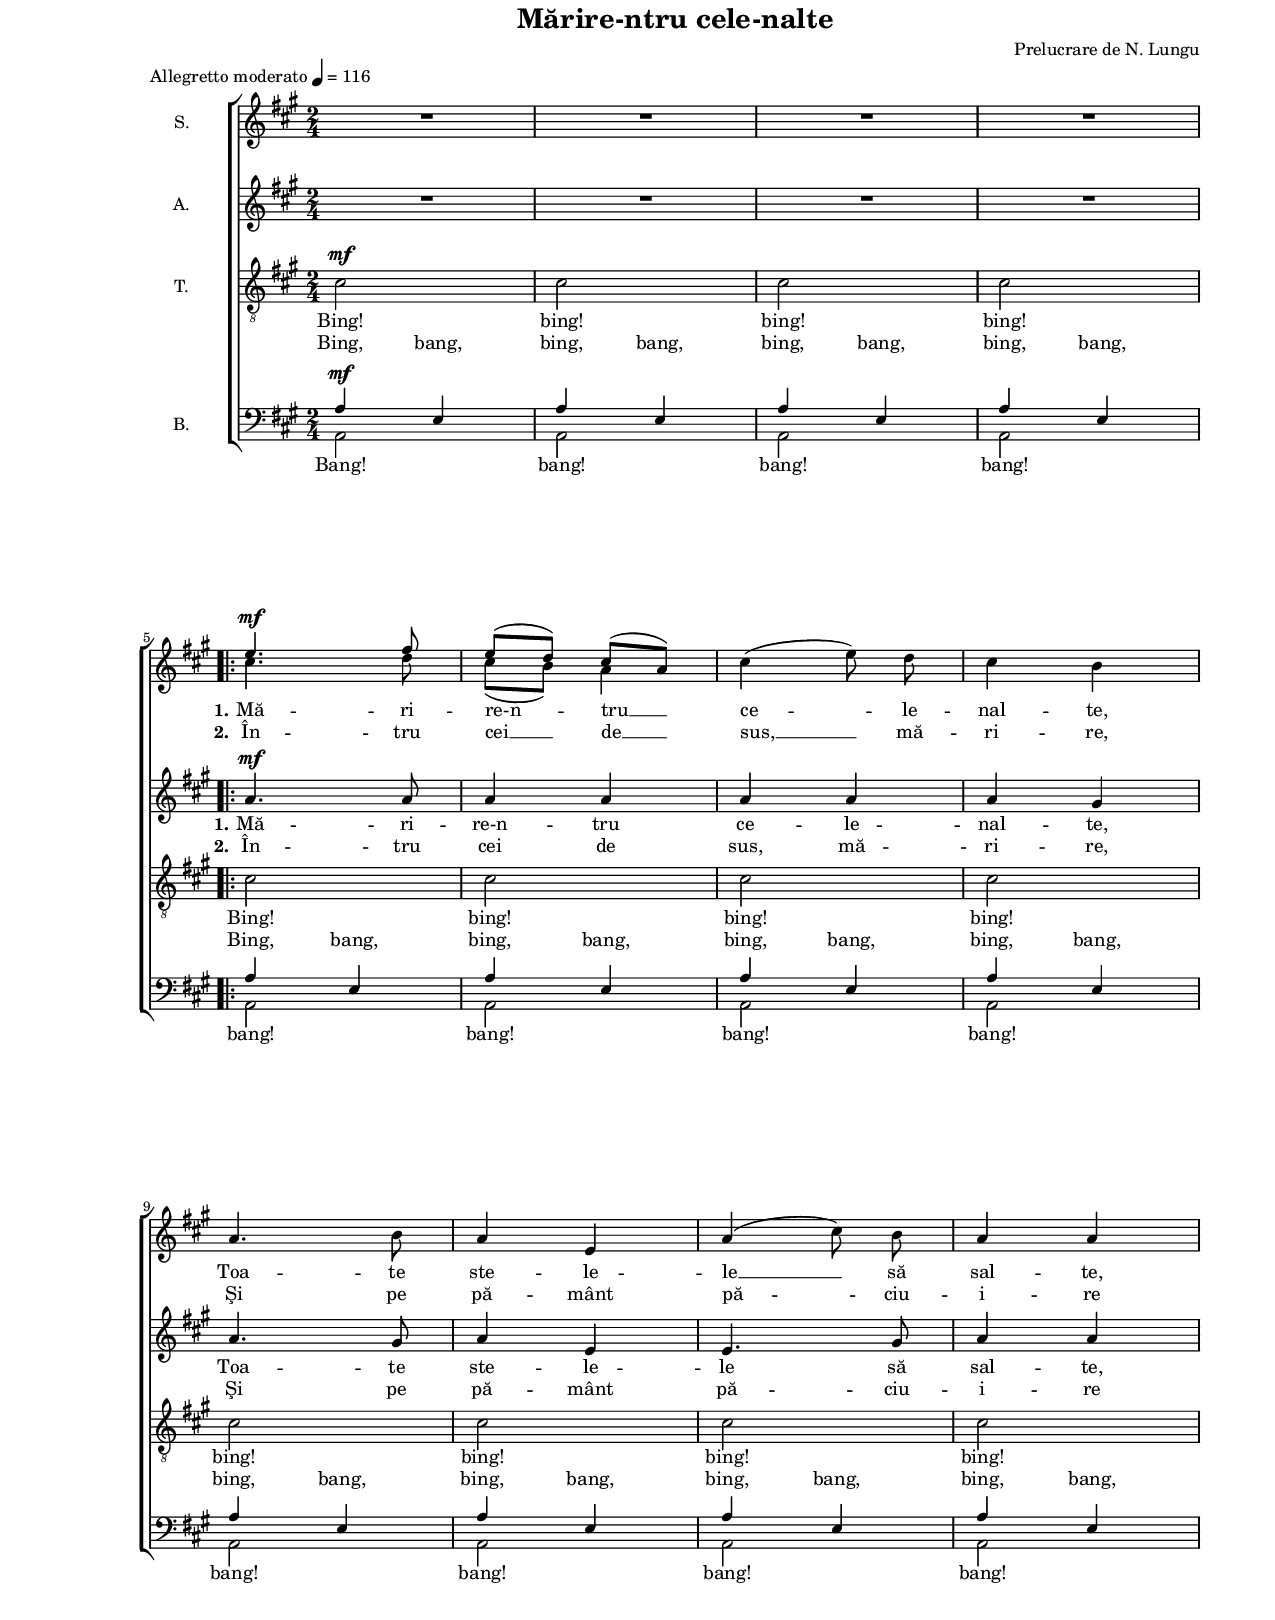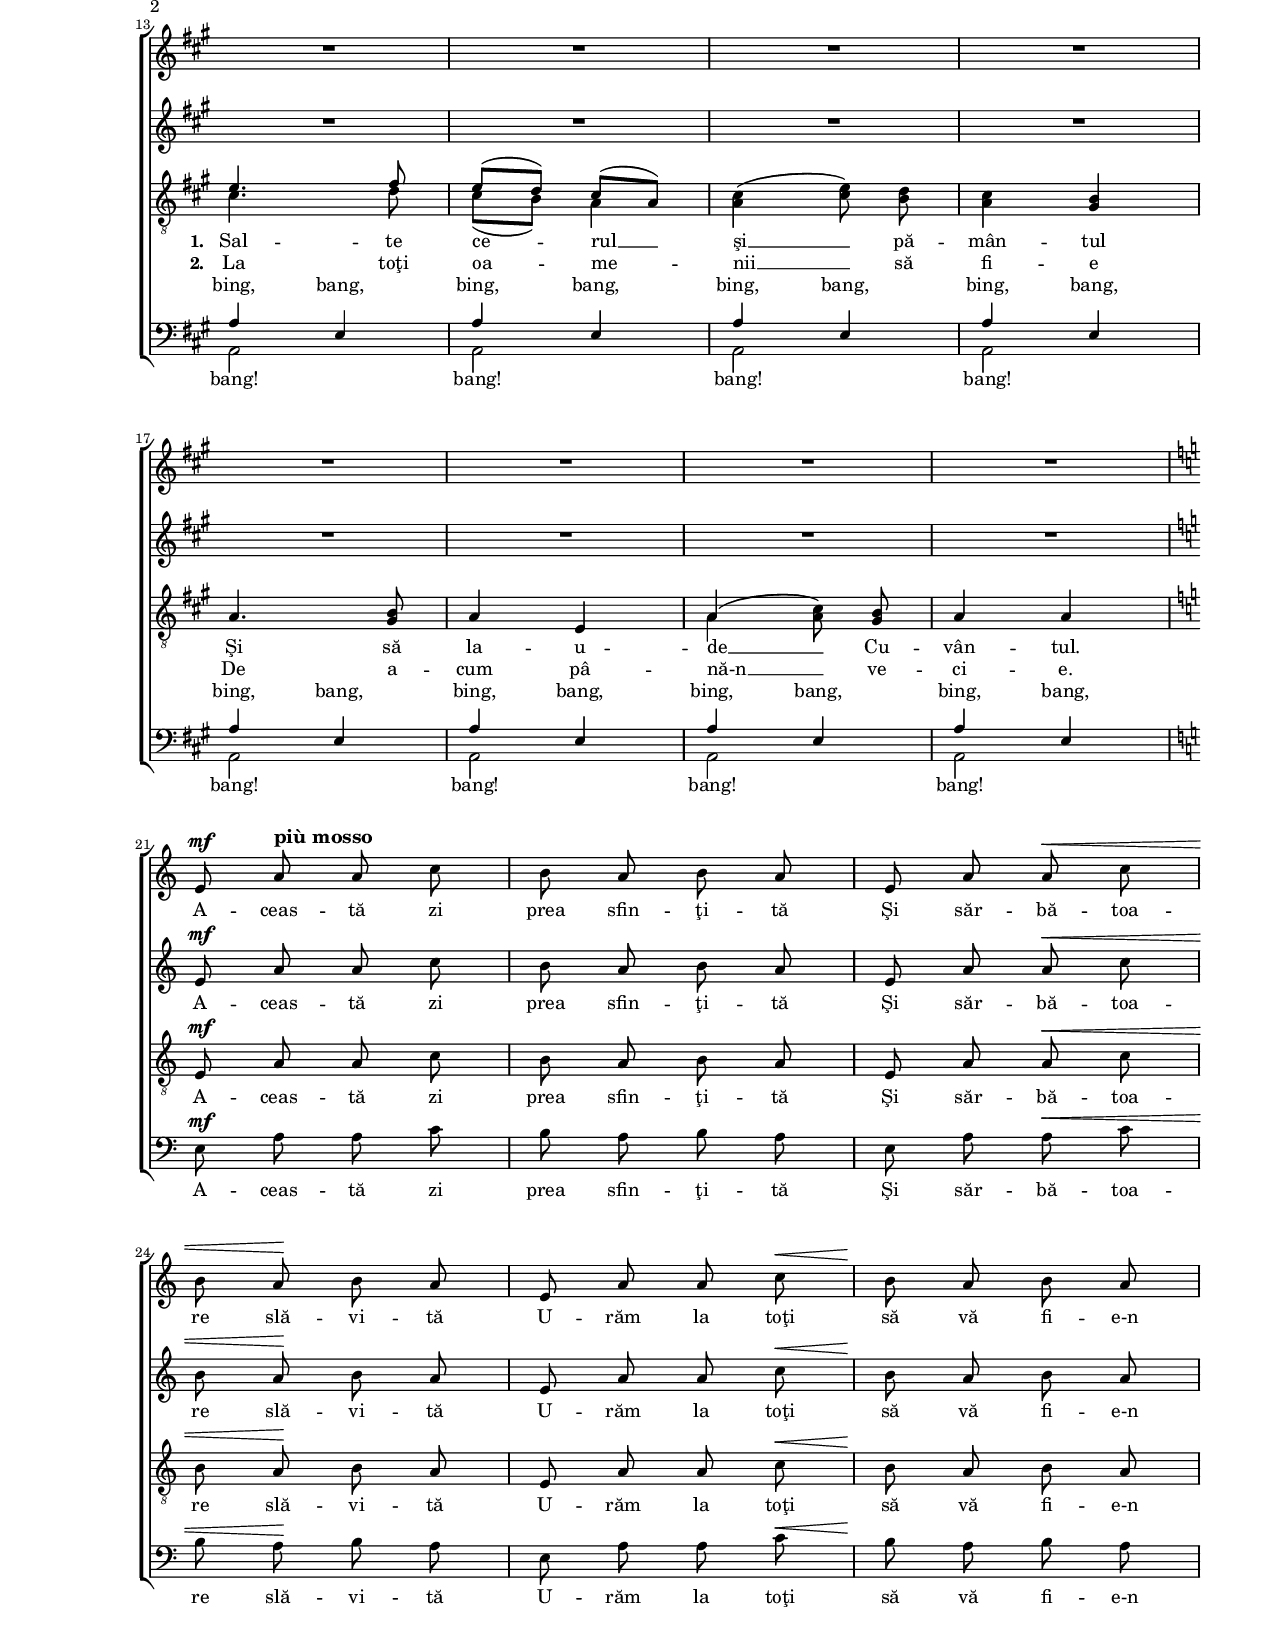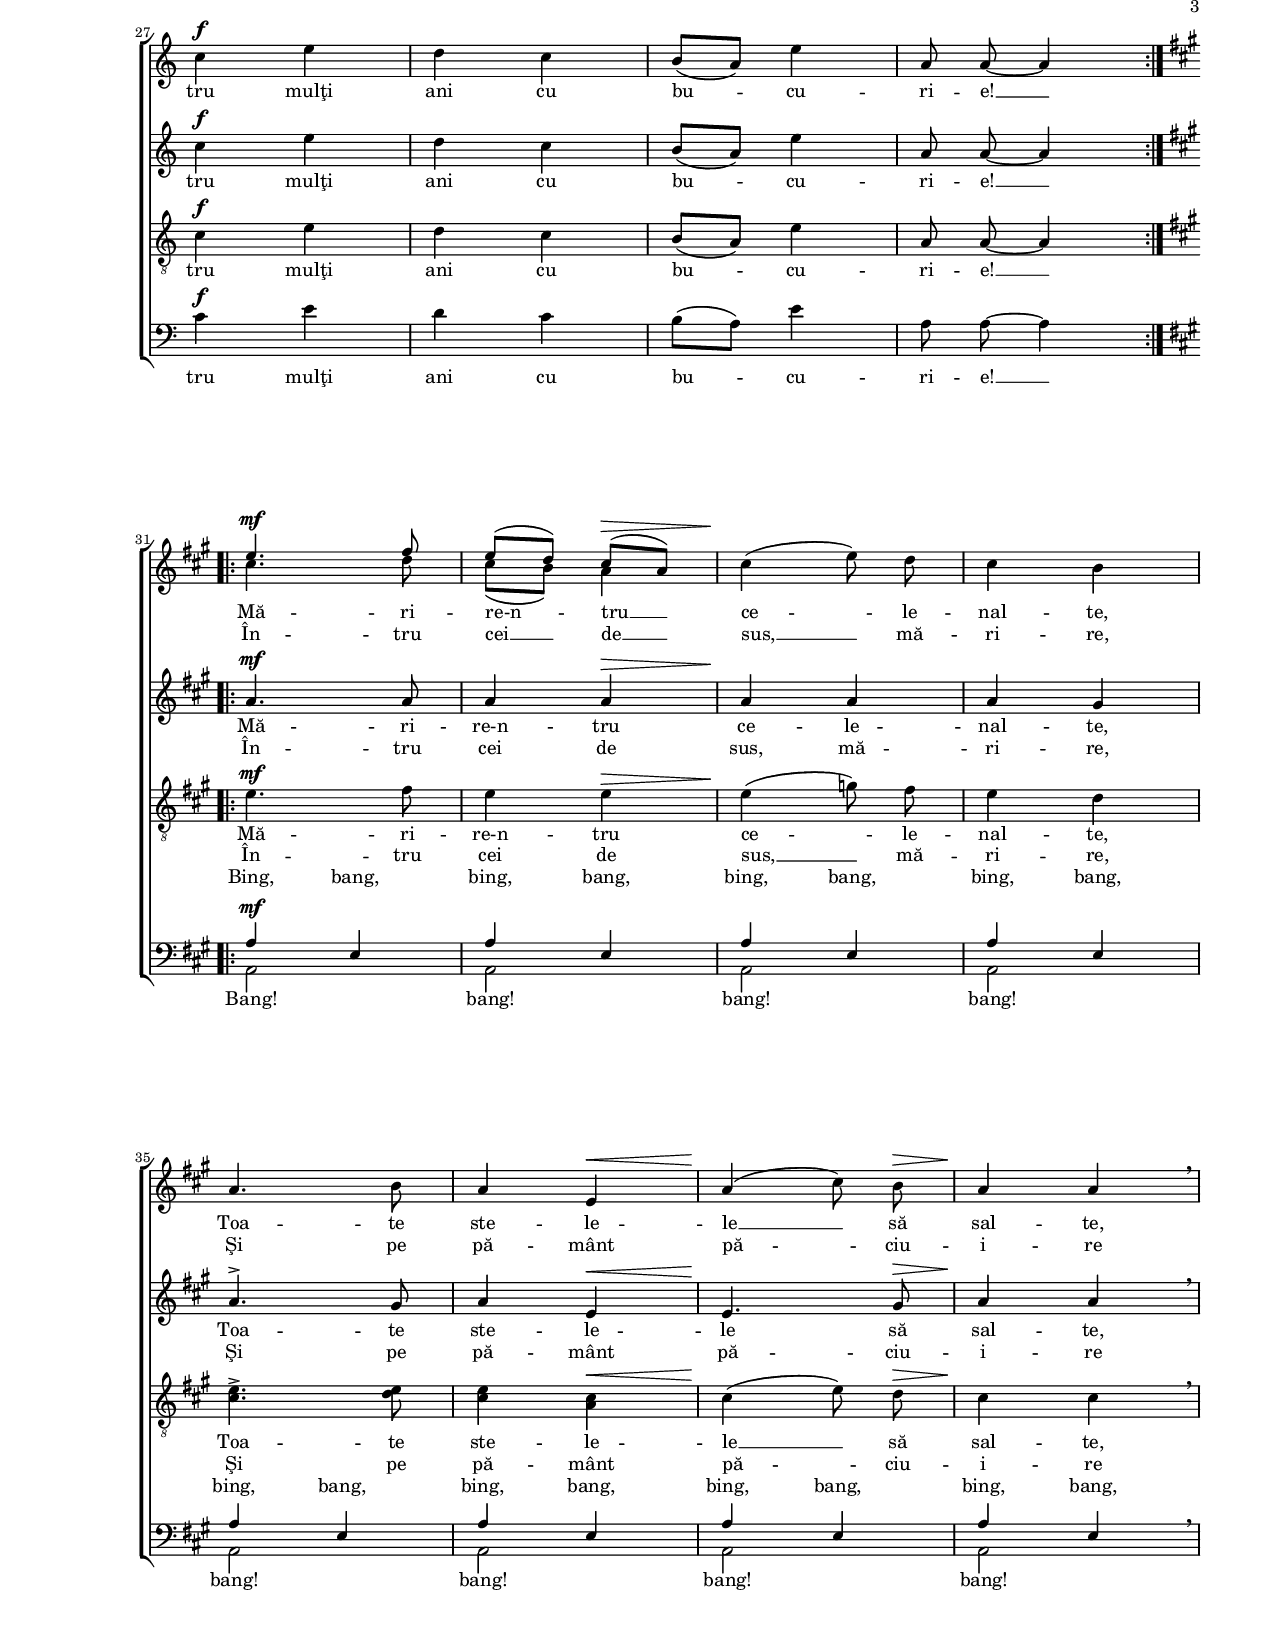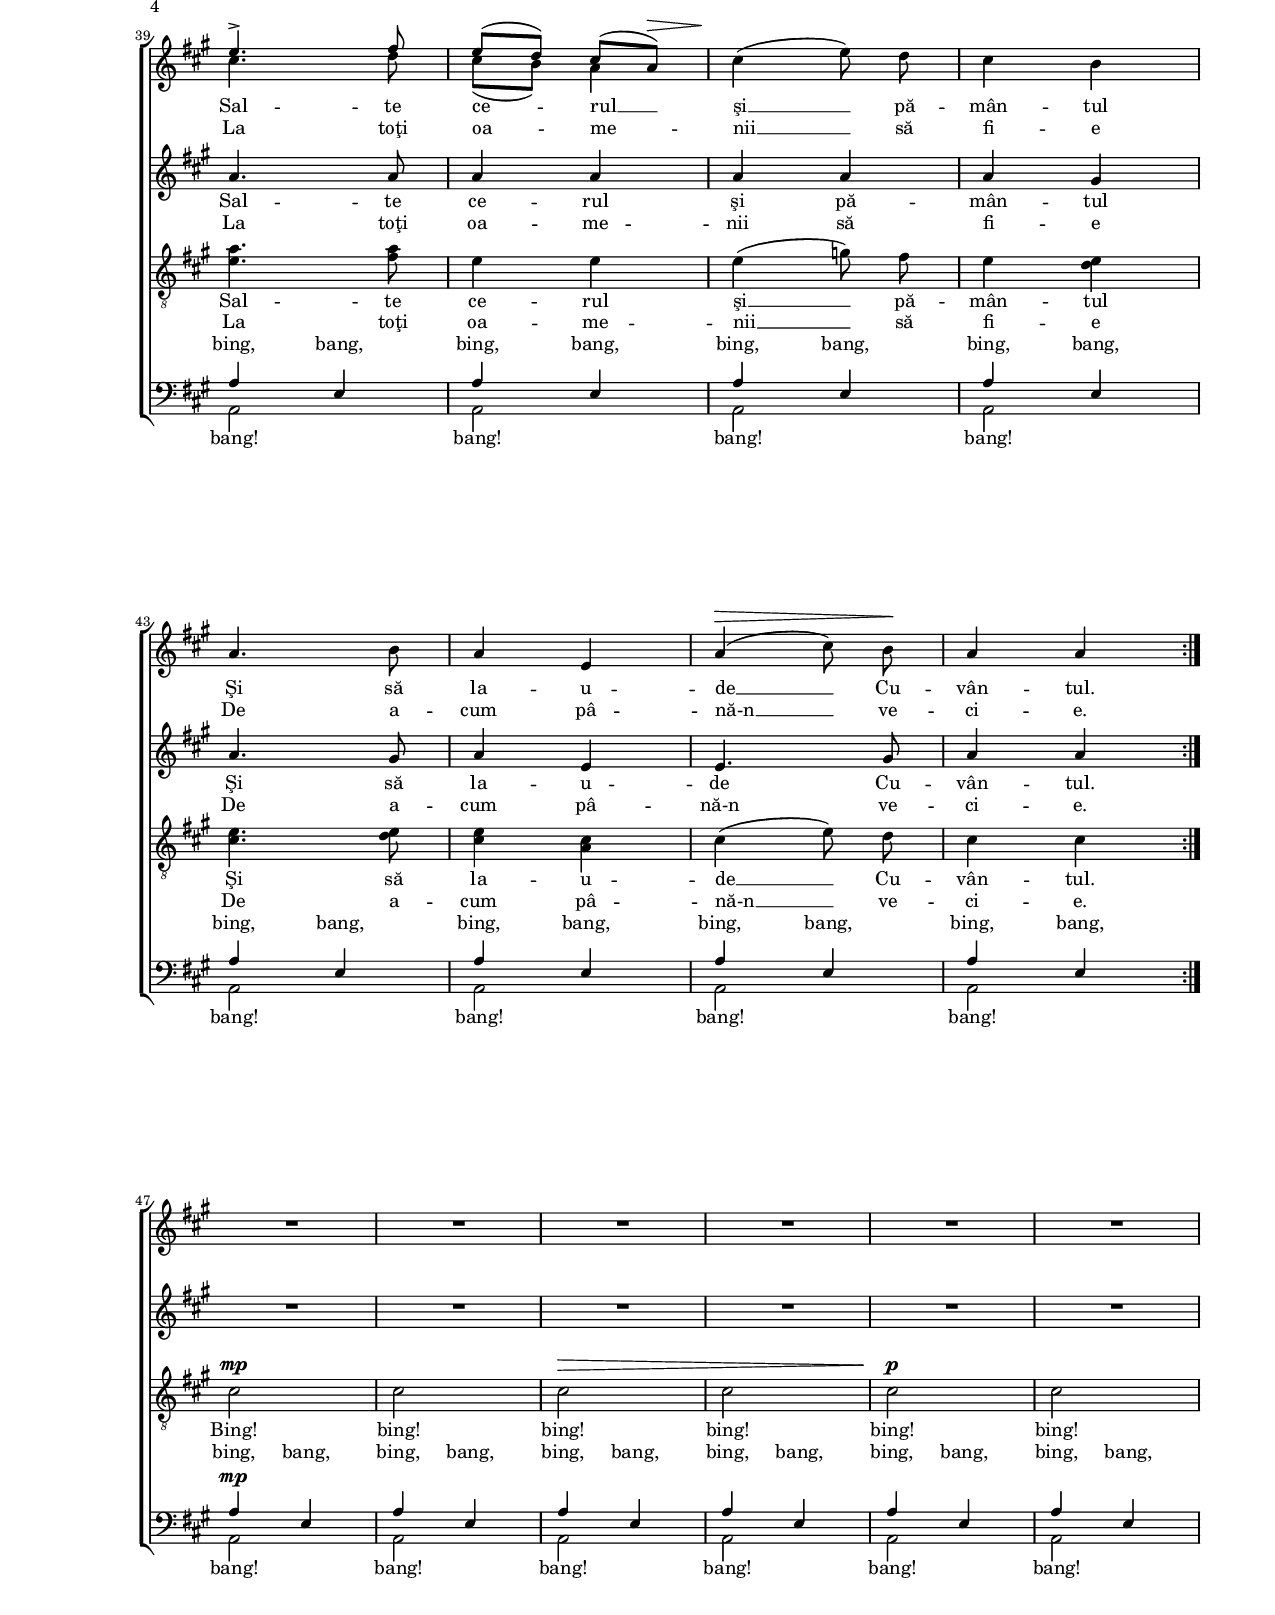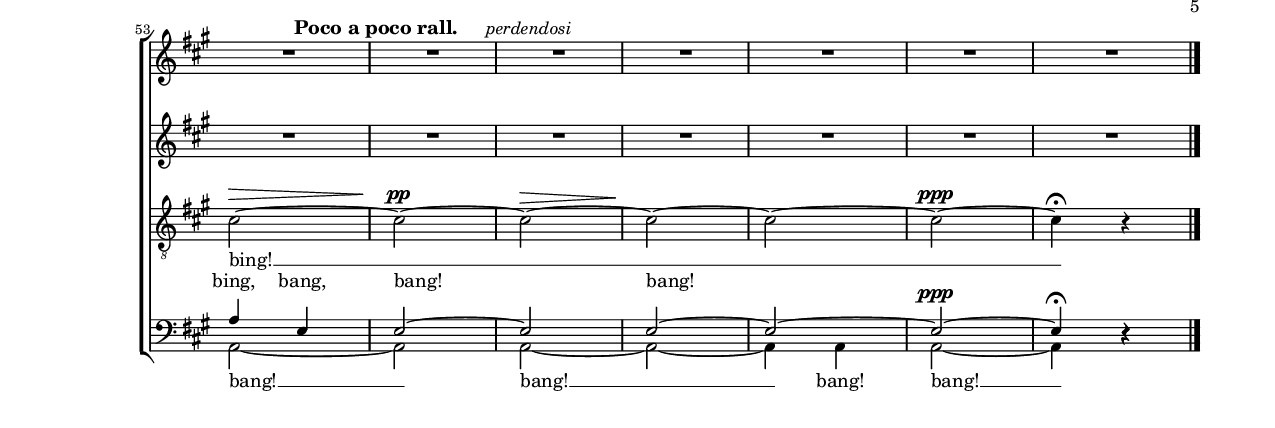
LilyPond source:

\version "2.8.6"

\paper {
  #(set-paper-size "letter")
  between-system-padding = 1\mm
  left-margin = 1\in
  line-width = 7\in
  top-margin = 0\in
}

\header {
  title = "Mărire-ntru cele-nalte"
  composer = "Prelucrare de N. Lungu"
  meter = \markup { Allegretto moderato \note #"4" #1 = 116 }
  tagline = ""
}

global = {
  #(set-global-staff-size 15)
  \set Staff.midiInstrument = "clarinet"
  \key a \major
  \time 2/4
  \autoBeamOff
}

sopStanzaOne = \lyricmode {
  \set stanza = "1."
  Mă -- ri -- re-n -- tru __ ce -- le -- nal -- te,
  Toa -- te ste -- le -- le __ să sal -- te,

  A -- ceas -- tă zi prea sfin -- ţi -- tă
  Şi săr -- bă -- toa -- re slă -- vi -- tă
  U -- răm la toţi să vă fi -- e-n
  tru mulţi ani cu bu -- cu -- ri -- e! __

  Mă -- ri -- re-n -- tru __ ce -- le -- nal -- te,
  Toa -- te ste -- le -- le __ să sal -- te,
  Sal -- te ce -- rul __ şi __ pă -- mân -- tul
  Şi să la -- u -- de __ Cu -- vân -- tul.
}

sopStanzaTwo = \lyricmode {
  \set stanza = "2."
  În -- tru cei __ de __ sus, __ mă -- ri -- re,
  Şi pe pă -- mânt pă -- ciu -- i -- re

  \skip 4 \skip 4 \skip 4 \skip 4 \skip 4 \skip 4 \skip 4 \skip 4 
  \skip 4 \skip 4 \skip 4 \skip 4 \skip 4 \skip 4 \skip 4 \skip 4 
  \skip 4 \skip 4 \skip 4 \skip 4 \skip 4 \skip 4 \skip 4 \skip 4 
  \skip 4 \skip 4 \skip 4 \skip 4 \skip 4 \skip 4 \skip 4 \skip 4 

  În -- tru cei __ de __ sus, __ mă -- ri -- re,
  Şi pe pă -- mânt pă -- ciu -- i -- re
  La toţi oa -- me -- nii __ să fi -- e
  De a -- cum pâ -- nă-n __ ve -- ci -- e.
}

altoStanzaOne = \lyricmode {
  \set stanza = "1."
  Mă -- ri -- re-n -- tru ce -- le -- nal -- te,
  Toa -- te ste -- le -- le să sal -- te,

  A -- ceas -- tă zi prea sfin -- ţi -- tă
  Şi săr -- bă -- toa -- re slă -- vi -- tă
  U -- răm la toţi să vă fi -- e-n
  tru mulţi ani cu bu -- cu -- ri -- e! __

  Mă -- ri -- re-n -- tru ce -- le -- nal -- te,
  Toa -- te ste -- le -- le să sal -- te,
  Sal -- te ce -- rul şi pă -- mân -- tul
  Şi să la -- u -- de Cu -- vân -- tul.
}

altoStanzaTwo = \lyricmode {
  \set stanza = "2."
  În -- tru cei de sus, mă -- ri -- re,
  Şi pe pă -- mânt pă -- ciu -- i -- re

  \skip 4 \skip 4 \skip 4 \skip 4 \skip 4 \skip 4 \skip 4 \skip 4 
  \skip 4 \skip 4 \skip 4 \skip 4 \skip 4 \skip 4 \skip 4 \skip 4 
  \skip 4 \skip 4 \skip 4 \skip 4 \skip 4 \skip 4 \skip 4 \skip 4 
  \skip 4 \skip 4 \skip 4 \skip 4 \skip 4 \skip 4 \skip 4 \skip 4 

  În -- tru cei de sus, mă -- ri -- re,
  Şi pe pă -- mânt pă -- ciu -- i -- re
  La toţi oa -- me -- nii să fi -- e
  De a -- cum pâ -- nă-n ve -- ci -- e.
}

tenorStanzaOne = \lyricmode {
  Bing! bing! bing! bing!
  Bing! bing! bing! bing!
  bing! bing! bing! bing!

  \set stanza = "1."
  Sal -- te ce -- rul __ şi __ pă -- mân -- tul
  Şi să la -- u -- de __ Cu -- vân -- tul.

  A -- ceas -- tă zi prea sfin -- ţi -- tă
  Şi săr -- bă -- toa -- re slă -- vi -- tă
  U -- răm la toţi să vă fi -- e-n
  tru mulţi ani cu bu -- cu -- ri -- e! __

  Mă -- ri -- re-n -- tru ce -- le -- nal -- te,
  Toa -- te ste -- le -- le __ să sal -- te,
  Sal -- te ce -- rul şi __ pă -- mân -- tul
  Şi să la -- u -- de __ Cu -- vân -- tul.

  Bing! bing! bing! bing! bing! bing!
  bing! __
}

tenorStanzaTwo = \lyricmode {
  \skip 4 \skip 4 \skip 4 \skip 4 \skip 4 \skip 4 \skip 4 \skip 4 
  \skip 4 \skip 4 \skip 4 \skip 4

  \set stanza = "2."
  La toţi oa -- me -- nii __ să fi -- e
  De a -- cum pâ -- nă-n __ ve -- ci -- e.

  \skip 4 \skip 4 \skip 4 \skip 4 \skip 4 \skip 4 \skip 4 \skip 4 
  \skip 4 \skip 4 \skip 4 \skip 4 \skip 4 \skip 4 \skip 4 \skip 4 
  \skip 4 \skip 4 \skip 4 \skip 4 \skip 4 \skip 4 \skip 4 \skip 4 
  \skip 4 \skip 4 \skip 4 \skip 4 \skip 4 \skip 4 \skip 4 \skip 4 

  În -- tru cei de sus, __ mă -- ri -- re,
  Şi pe pă -- mânt pă -- ciu -- i -- re
  La toţi oa -- me -- nii __ să fi -- e
  De a -- cum pâ -- nă-n __ ve -- ci -- e.
}

bassOneWords = \lyricmode {
  Bing, bang, bing, bang, bing, bang, bing, bang,
  Bing, bang, bing, bang, bing, bang, bing, bang,
  bing, bang, bing, bang, bing, bang, bing, bang,
  bing, bang, bing, bang, bing, bang, bing, bang,
  bing, bang, bing, bang, bing, bang, bing, bang,

  Bing, bang, bing, bang, bing, bang, bing, bang,
  bing, bang, bing, bang, bing, bang, bing, bang,
  bing, bang, bing, bang, bing, bang, bing, bang,
  bing, bang, bing, bang, bing, bang, bing, bang,

  bing, bang, bing, bang, bing, bang, bing, bang,
  bing, bang, bing, bang,
  bing, bang, bang! bang!
}

bassTwoWords = \lyricmode {
  Bang! bang! bang! bang!
  bang! bang! bang! bang!
  bang! bang! bang! bang!
  bang! bang! bang! bang!
  bang! bang! bang! bang!

  A -- ceas -- tă zi prea sfin -- ţi -- tă
  Şi săr -- bă -- toa -- re slă -- vi -- tă
  U -- răm la toţi să vă fi -- e-n
  tru mulţi ani cu bu -- cu -- ri -- e! __

  Bang! bang! bang! bang!
  bang! bang! bang! bang!
  bang! bang! bang! bang!
  bang! bang! bang! bang!

  bang! bang! bang! bang! bang! bang!
  bang! __ bang! __ bang! bang! __
}

sopMusic = \relative {
  \set Staff.vocalName = "S."
  % Bing-bang
  R2 R2 R2 R2
  \break

  \repeat volta 2 {
    % Mărire-ntru cele-nalte, Toate stelele să salte
    <<
      {
        \voiceOne
        e'4.^\mf fis8
        e8([ d8)] cis8([ a8)]
      }
      \new Voice = "split" {
        \voiceTwo
        cis4. d8
        cis8([ b8)] a4
      }
    >>
    \oneVoice
    cis4( e8) d8
    cis4 b4
    \break

    a4. b8
    a4 e4
    a4( cis8) b8
    a4 a4
    \break

    % Salte cerul şi pământul Şi să laude Cuvântul.
    R2 R2 R2 R2
    \break
    R2 R2 R2 R2
    \break

    \key a \minor

    % Această zi prea sfinţită Şi sărbătoare slăvită
    e8^\mf a8^\markup{ \large \bold "più mosso" } a8 c8
    b8 a8 b8 a8
    e8 a8 a8^\< c8
    \break
    b8 a8\! b8 a8
    
    % Urăm la toţi să vă fie-ntru mulţi ani cu bucurie!
    e8 a8 a8 c8^\<
    b8\! a8 b8 a8
    \break
    c4^\f e4
    d4 c4
    b8([ a8)] e'4
    a,8 a8~ a4
    \break
  }

  \key a \major
  \repeat volta 2 {
    % Mărire-ntru cele-nalte, Toate stelele să salte  
    <<
      {
        \voiceOne
        e'4.^\mf fis8
        e8([ d8)] cis8([^\> a8)]
      }
      \new Voice = "split" {
        \voiceTwo
        cis4. d8
        cis8([ b8)] a4
      }
    >>
    \oneVoice
    cis4(\! e8) d8
    cis4 b4
    \break
    
    a4. b8
    a4 e4^\<
    a4(\! cis8) b8^\>
    a4\! a4 \breathe
    \break

    % Salte cerul şi pământul Şi să laude Cuvântul.
    <<
      {
        \voiceOne
        e'4.^\accent fis8
        e8([ d8)] cis8([ a8)]^\>
      }
      \new Voice = "split" {
        \voiceTwo
        cis4. d8
        cis8([ b8)] a4
      }
    >>
    \oneVoice
    cis4(\! e8) d8
    cis4 b4
    \break
    
    a4. b8
    a4 e4
    a4(^\> cis8) b8\!
    a4 a4
    \break
  }

  % Bing-bang
  R2 R2 R2 R2 R2 R2 \break
  R2
  R2^\markup{
    \large \bold "Poco a poco rall."
    \hspace #3.0
    \italic "perdendosi" }
  R2 R2 R2 R2 R2
  \bar "|."
}

altoMusic = \relative {
  \set Staff.vocalName = "A."
  % Bing-bang
  R2 R2 R2 R2

  \repeat volta 2 {
    % Mărire-ntru cele-nalte, Toate stelele să salte
    a'4.^\mf a8
    a4 a4
    a4 a4
    a4 gis4

    a4. gis8
    a4 e4
    e4. gis8
    a4 a4

    % Salte cerul şi pământul Şi să laude Cuvântul.
    R2 R2 R2 R2
    R2 R2 R2 R2

    \key a \minor
    % Această zi prea sfinţită Şi sărbătoare slăvită
    e8^\mf a8 a8 c8
    b8 a8 b8 a8
    e8 a8 a8^\< c8
    b8 a8\! b8 a8
    
    % Urăm la toţi să vă fie-ntru mulţi ani cu bucurie!
    e8 a8 a8 c8^\<
    b8\! a8 b8 a8
    c4^\f e4
    d4 c4
    b8([ a8)] e'4
    a,8 a8~ a4
  }

  \key a \major
  \repeat volta 2 {
    % Mărire-ntru cele-nalte, Toate stelele să salte  
    a4.^\mf a8
    a4 a4^\>
    a4\! a4
    a4 gis4
    
    a4.^\accent gis8
    a4 e4^\<
    e4.\! gis8^\>
    a4\! a4 \breathe
    
    % Salte cerul şi pământul Şi să laude Cuvântul.
    a4. a8
    a4 a4
    a4 a4
    a4 gis4
    
    a4. gis8
    a4 e4
    e4. gis8
    a4 a4
  }

  % Bing-bang
  R2 R2 R2 R2 R2 R2
  R2 R2 R2 R2 R2 R2 R2
}

tenorMusic = \relative {
  \set Staff.vocalName = "T."
  % Bing-bang
  cis2^\mf cis2 cis2 cis2

  \repeat volta 2 {
    % Mărire-ntru cele-nalte, Toate stelele să salte
    cis2 cis2 cis2 cis2
    cis2 cis2 cis2 cis2

    % Salte cerul şi pământul Şi să laude Cuvântul.
    <<
      {
        \voiceOne
        e4. fis8
        e8([ d8)] cis8([ a8)]
      }
      \new Voice = "split" {
        \voiceTwo
        cis4. d8
        cis8([ b8)] a4
      }
    >>
    \oneVoice
    <cis a>4( <e cis>8) <d b>8
    <cis a>4 <b gis>4

    a4. <b gis>8
    a4 e4
    <<
      {
        \voiceOne
        a4(
      }
      \new Voice = "split" {
        \voiceTwo
        a4
      }
    >>
    \oneVoice
    <cis a>8) <b gis>8
    a4 a4

    \key a \minor
    % Această zi prea sfinţită Şi sărbătoare slăvită
    e8^\mf a8 a8 c8
    b8 a8 b8 a8
    e8 a8 a8^\< c8
    b8 a8\! b8 a8
    
    % Urăm la toţi să vă fie-ntru mulţi ani cu bucurie!
    e8 a8 a8 c8^\<
    b8\! a8 b8 a8
    c4^\f e4
    d4 c4
    b8([ a8)] e'4
    a,8 a8~ a4
  }

  \key a \major
  \repeat volta 2 {
    % Mărire-ntru cele-nalte, Toate stelele să salte  
    e'4.^\mf fis8
    e4 e4^\>
    e4(\! g8) fis8
    e4 d4
    
    <e cis>4.^\accent <e d>8
    <e cis>4 <cis a>4^\<
    cis4(\! e8) d8^\>
    cis4\! cis4 \breathe
    
    % Salte cerul şi pământul Şi să laude Cuvântul.
    <a' e>4. <a fis>8
    e4 e4
    e4( g8) fis8
    e4 <e d>4

    <e cis>4. <e d>8
    <e cis>4 <cis a>4
    cis4( e8) d8
    cis4 cis4
  }

  % Bing-bang
  cis2^\mp cis2 cis2^\> cis2 cis2\!^\p cis2
  cis2~^\> cis2~\!^\pp cis2~^\> cis2~\! cis2~ cis2~^\ppp cis4^\fermata r4
}

bassMusicOne = \relative {
  \set Staff.vocalName = "B."
  % Bing-bang
  a4^\mf e4
  a4 e4
  a4 e4
  a4 e4

  \repeat volta 2 {
    % Mărire-ntru cele-nalte, Toate stelele să salte
    a4 e4
    a4 e4
    a4 e4
    a4 e4

    a4 e4
    a4 e4
    a4 e4
    a4 e4

    % Salte cerul şi pământul Şi să laude Cuvântul.
    a4 e4
    a4 e4
    a4 e4
    a4 e4

    a4 e4
    a4 e4
    a4 e4
    a4 e4

    \key a \minor
    % Această zi prea sfinţită Şi sărbătoare slăvită
    % Urăm la toţi să vă fie-ntru mulţi ani cu bucurie!
    s2 s2 s2 s2 s2 s2 s2 s2 s2 s2
  }

  \key a \major
  \repeat volta 2 {
    % Mărire-ntru cele-nalte, Toate stelele să salte  
    a4^\mf e4
    a4 e4
    a4 e4
    a4 e4
    
    a4 e4
    a4 e4
    a4 e4
    a4 e4 \breathe
    
    % Salte cerul şi pământul Şi să laude Cuvântul.
    a4 e4
    a4 e4
    a4 e4
    a4 e4
    
    a4 e4
    a4 e4
    a4 e4
    a4 e4
  }

  % Bing-bang
  a4^\mp e4
  a4 e4
  a4 e4
  a4 e4
  a4 e4
  a4 e4

  a4 e4
  e2~
  e2
  e2~
  e2~
  e2~^\ppp
  e4^\fermata d4\rest
}

bassMusicTwo = \relative {
  % Bing-bang
  a,2 a2 a2 a2

  \repeat volta 2 {
    % Mărire-ntru cele-nalte, Toate stelele să salte
    a2 a2 a2 a2
    a2 a2 a2 a2

    % Salte cerul şi pământul Şi să laude Cuvântul.
    a2 a2 a2 a2
    a2 a2 a2 a2

    \key a \minor
    \oneVoice
    % Această zi prea sfinţită Şi sărbătoare slăvită
    e'8^\mf a8 a8 c8
    b8 a8 b8 a8
    e8 a8 a8^\< c8
    b8 a8\! b8 a8
    
    % Urăm la toţi să vă fie-ntru mulţi ani cu bucurie!
    e8 a8 a8 c8^\<
    b8\! a8 b8 a8
    c4^\f e4
    d4 c4
    b8([ a8)] e'4
    a,8 a8~ a4
  }

  \key a \major
  \repeat volta 2 {
    \voiceTwo
    % Mărire-ntru cele-nalte, Toate stelele să salte  
    a,2 a2 a2 a2
    a2 a2 a2 a2
    
    % Salte cerul şi pământul Şi să laude Cuvântul.
    a2 a2 a2 a2
    a2 a2 a2 a2
  }

  % Bing-bang
  a2 a2 a2 a2 a2 a2
  a2~ a2 a2~ a2~ a4 a4 a2~ a4 d4\rest
}

myScore = \new Score <<
  \new ChoirStaff <<
    \new Staff \new Voice = "sopranos" { \global \sopMusic }
    \addlyrics { \sopStanzaOne }
    \addlyrics { \sopStanzaTwo }
    
    \new Staff \new Voice = "altos" { \global \altoMusic }
    \addlyrics { \altoStanzaOne }
    \addlyrics { \altoStanzaTwo }
    
    \new Staff <<
      \clef "G_8"
      \new Voice = "tenors" { \global \tenorMusic }
      \addlyrics { \tenorStanzaOne }
      \addlyrics { \tenorStanzaTwo }
    >>
    
    \new Lyrics = "bassesOneLyrics"
    \new Staff <<
      \clef bass
      \new Voice = "bassesOneVoice" { \global \voiceOne \bassMusicOne }
      \new Voice = "bassesTwoVoice" { \global \voiceTwo \bassMusicTwo }
      \addlyrics { \bassTwoWords }
    >>
    \context Lyrics = bassesOneLyrics \lyricsto bassesOneVoice \bassOneWords
  >>
>>

\score {
  \myScore
  \layout { }
}

midiOutput = \midi {
  \tempo 4 = 116
  \context {
    \Voice
    \remove "Dynamic_performer"
    \remove "Span_dynamic_performer"
  }
}

\score {
  \unfoldRepeats
  \myScore
  \midi { \midiOutput }
}

\score {
  \unfoldRepeats
  \new Voice { \global \sopMusic }
  \midi { \midiOutput }
}

\score {
  \unfoldRepeats
  \new Voice { \global \altoMusic }
  \midi { \midiOutput }
}

\score {
  \unfoldRepeats
  \new Voice { \global \tenorMusic }
  \midi { \midiOutput }
}

\score {
  \unfoldRepeats
  \new Voice { \global \bassMusicOne }
  \midi { \midiOutput }
}

\score {
  \unfoldRepeats
  \new Voice { \global \bassMusicTwo }
  \midi { \midiOutput }
}
